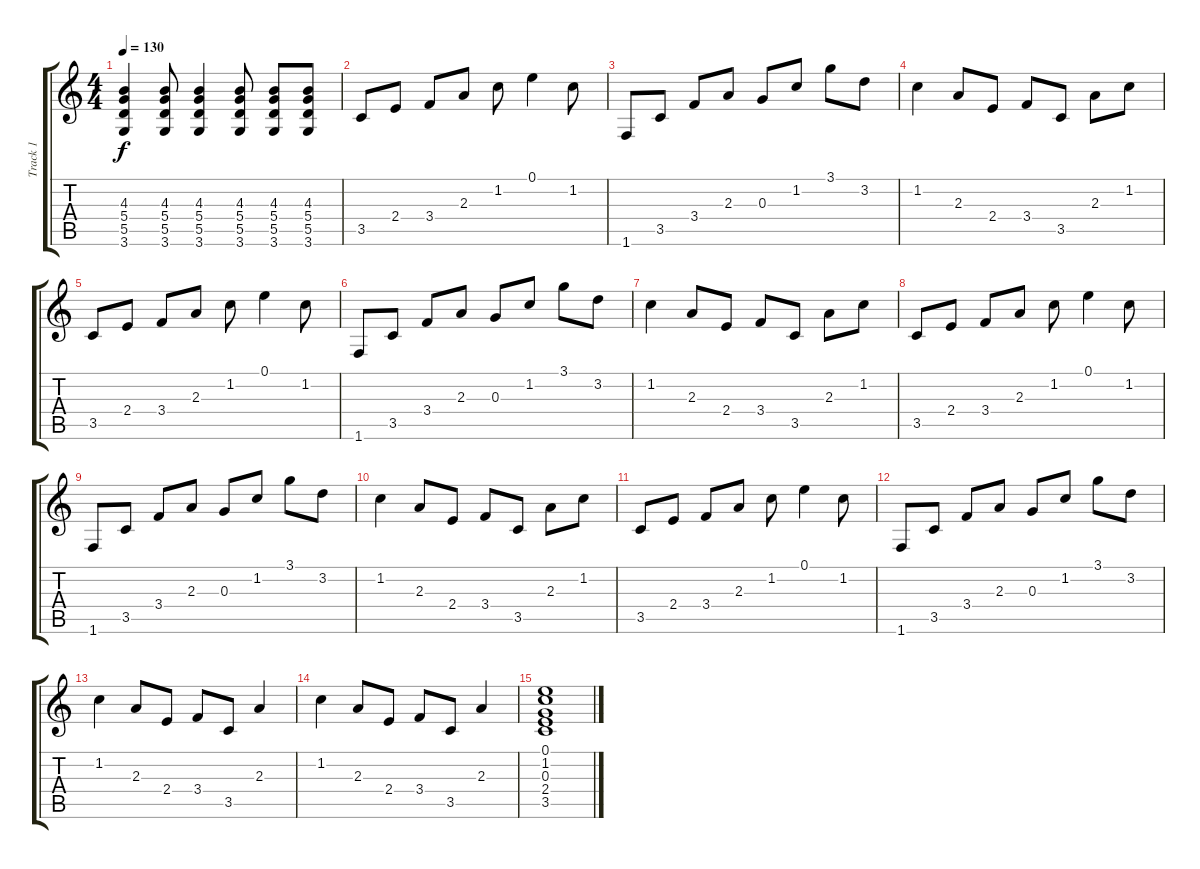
\track ("Track 1" "Track 1") {instrument acousticguitarnylon}
\staff {score tabs}
\tuning (E4 B3 G3 D3 A2 E2) {hide}
\ts (4 4)
\tempo 130
\clef g2
\ks c
(4.3 5.4 5.5 3.6).4{dy f} (4.3 5.4 5.5 3.6).8 (4.3 5.4 5.5 3.6).4 (4.3 5.4 5.5 3.6).8 (4.3 5.4 5.5 3.6).8 (4.3 5.4 5.5 3.6).8 |
3.5.8 2.4.8 3.4.8 2.3.8 1.2.8 0.1.4 1.2.8 |
1.6.8 3.5.8 3.4.8 2.3.8 0.3.8 1.2.8 3.1.8 3.2.8 |
1.2.4 2.3.8 2.4.8 3.4.8 3.5.8 2.3.8 1.2.8 |
3.5.8 2.4.8 3.4.8 2.3.8 1.2.8 0.1.4 1.2.8 |
1.6.8 3.5.8 3.4.8 2.3.8 0.3.8 1.2.8 3.1.8 3.2.8 |
1.2.4 2.3.8 2.4.8 3.4.8 3.5.8 2.3.8 1.2.8 |
3.5.8 2.4.8 3.4.8 2.3.8 1.2.8 0.1.4 1.2.8 |
1.6.8 3.5.8 3.4.8 2.3.8 0.3.8 1.2.8 3.1.8 3.2.8 |
1.2.4 2.3.8 2.4.8 3.4.8 3.5.8 2.3.8 1.2.8 |
3.5.8 2.4.8 3.4.8 2.3.8 1.2.8 0.1.4 1.2.8 |
1.6.8 3.5.8 3.4.8 2.3.8 0.3.8 1.2.8 3.1.8 3.2.8 |
1.2.4 2.3.8 2.4.8 3.4.8 3.5.8 2.3.4 |
1.2.4 2.3.8 2.4.8 3.4.8 3.5.8 2.3.4 |
(0.1 1.2 0.3 2.4 3.5).1
